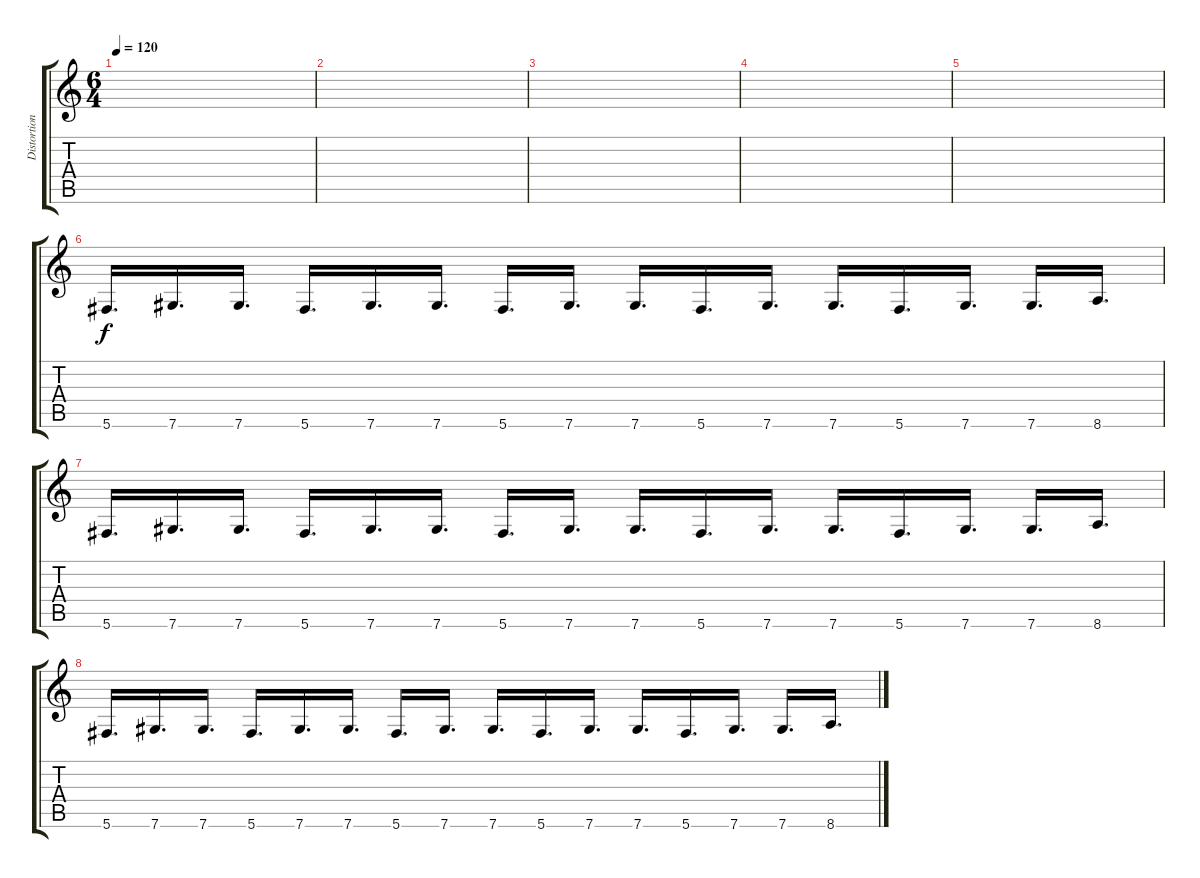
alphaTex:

\track ("Distortion Right" "Distortion") {instrument overdrivenguitar}
\staff {score tabs}
\tuning (Eb4 Bb3 Gb3 Db3 Ab2 Db2) {hide}
\ts (6 4)
\tempo 120
\clef g2
\ks c
|
|
|
|
|
5.6.16{d} 7.6.16{d} 7.6.16{d} 5.6.16{d} 7.6.16{d} 7.6.16{d} 5.6.16{d} 7.6.16{d} 7.6.16{d} 5.6.16{d} 7.6.16{d} 7.6.16{d} 5.6.16{d} 7.6.16{d} 7.6.16{d} 8.6.16{d} |
5.6.16{d} 7.6.16{d} 7.6.16{d} 5.6.16{d} 7.6.16{d} 7.6.16{d} 5.6.16{d} 7.6.16{d} 7.6.16{d} 5.6.16{d} 7.6.16{d} 7.6.16{d} 5.6.16{d} 7.6.16{d} 7.6.16{d} 8.6.16{d} |
5.6.16{d} 7.6.16{d} 7.6.16{d} 5.6.16{d} 7.6.16{d} 7.6.16{d} 5.6.16{d} 7.6.16{d} 7.6.16{d} 5.6.16{d} 7.6.16{d} 7.6.16{d} 5.6.16{d} 7.6.16{d} 7.6.16{d} 8.6.16{d}
